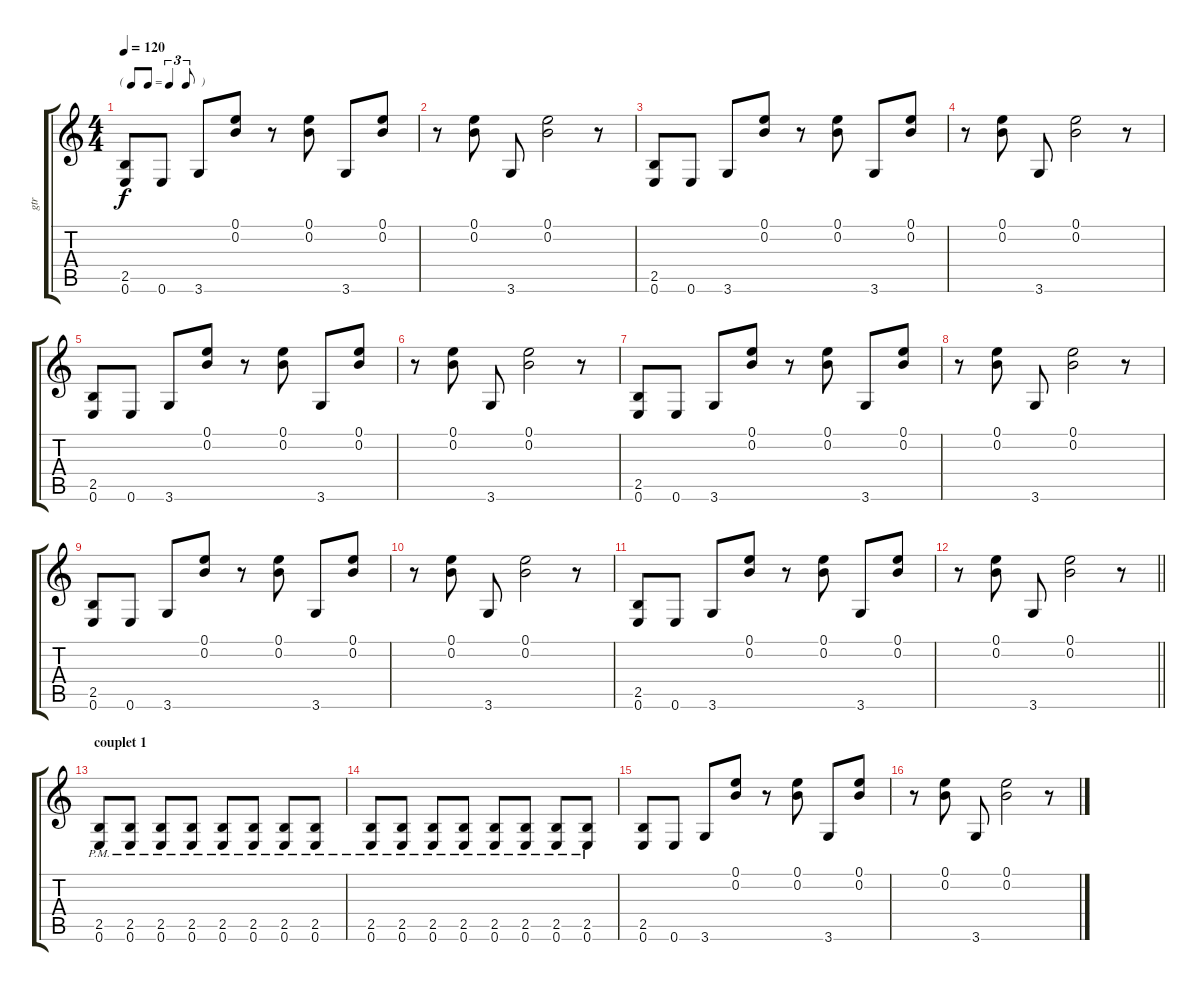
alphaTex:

\track ("gtr" "gtr") {instrument overdrivenguitar}
\staff {score tabs}
\tuning (E4 B3 G3 D3 A2 E2) {hide}
\ts (4 4)
\tf triplet8th
\tempo 120
\clef g2
\ks c
(2.5 0.6).8{dy f instrument overdrivenguitar} 0.6.8 3.6.8 (0.1 0.2).8 r.8 (0.1 0.2).8 3.6.8 (0.1 0.2).8 |
r.8 (0.1 0.2).8 3.6.8 (0.1 0.2).2 r.8 |
(2.5 0.6).8 0.6.8 3.6.8 (0.1 0.2).8 r.8 (0.1 0.2).8 3.6.8 (0.1 0.2).8 |
r.8 (0.1 0.2).8 3.6.8 (0.1 0.2).2 r.8 |
(2.5 0.6).8 0.6.8 3.6.8 (0.1 0.2).8 r.8 (0.1 0.2).8 3.6.8 (0.1 0.2).8 |
r.8 (0.1 0.2).8 3.6.8 (0.1 0.2).2 r.8 |
(2.5 0.6).8 0.6.8 3.6.8 (0.1 0.2).8 r.8 (0.1 0.2).8 3.6.8 (0.1 0.2).8 |
r.8 (0.1 0.2).8 3.6.8 (0.1 0.2).2 r.8 |
(2.5 0.6).8 0.6.8 3.6.8 (0.1 0.2).8 r.8 (0.1 0.2).8 3.6.8 (0.1 0.2).8 |
r.8 (0.1 0.2).8 3.6.8 (0.1 0.2).2 r.8 |
(2.5 0.6).8 0.6.8 3.6.8 (0.1 0.2).8 r.8 (0.1 0.2).8 3.6.8 (0.1 0.2).8 |
\barLineRight lightlight
r.8 (0.1 0.2).8 3.6.8 (0.1 0.2).2 r.8 |
\section ("" "couplet 1")
(2.5{pm} 0.6{pm}).8 (2.5{pm} 0.6{pm}).8 (2.5{pm} 0.6{pm}).8 (2.5{pm} 0.6{pm}).8 (2.5{pm} 0.6{pm}).8 (2.5{pm} 0.6{pm}).8 (2.5{pm} 0.6{pm}).8 (2.5{pm} 0.6{pm}).8 |
(2.5{pm} 0.6{pm}).8 (2.5{pm} 0.6{pm}).8 (2.5{pm} 0.6{pm}).8 (2.5{pm} 0.6{pm}).8 (2.5{pm} 0.6{pm}).8 (2.5{pm} 0.6{pm}).8 (2.5{pm} 0.6{pm}).8 (2.5{pm} 0.6{pm}).8 |
(2.5 0.6).8 0.6.8 3.6.8 (0.1 0.2).8 r.8 (0.1 0.2).8 3.6.8 (0.1 0.2).8 |
r.8 (0.1 0.2).8 3.6.8 (0.1 0.2).2 r.8
